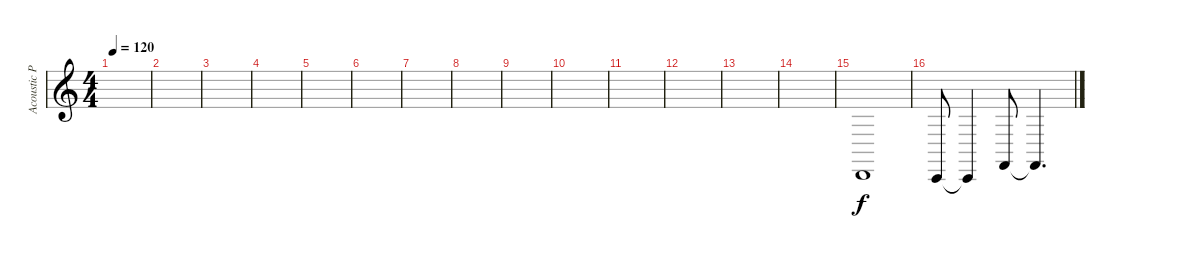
\track ("Acoustic Piano" "Acoustic P") {instrument acousticgrandpiano}
\staff {score}
\tuning (E4 B3 G3 D3 A2 E2 B1) {hide}
\ts (4 4)
\tempo 120
\clef g2
\ks c
|
|
|
|
|
|
|
|
|
|
|
|
|
|
3.7.1 |
1.7.8 1.7{t}.4 1.6.8 1.6{t}.4{d}
